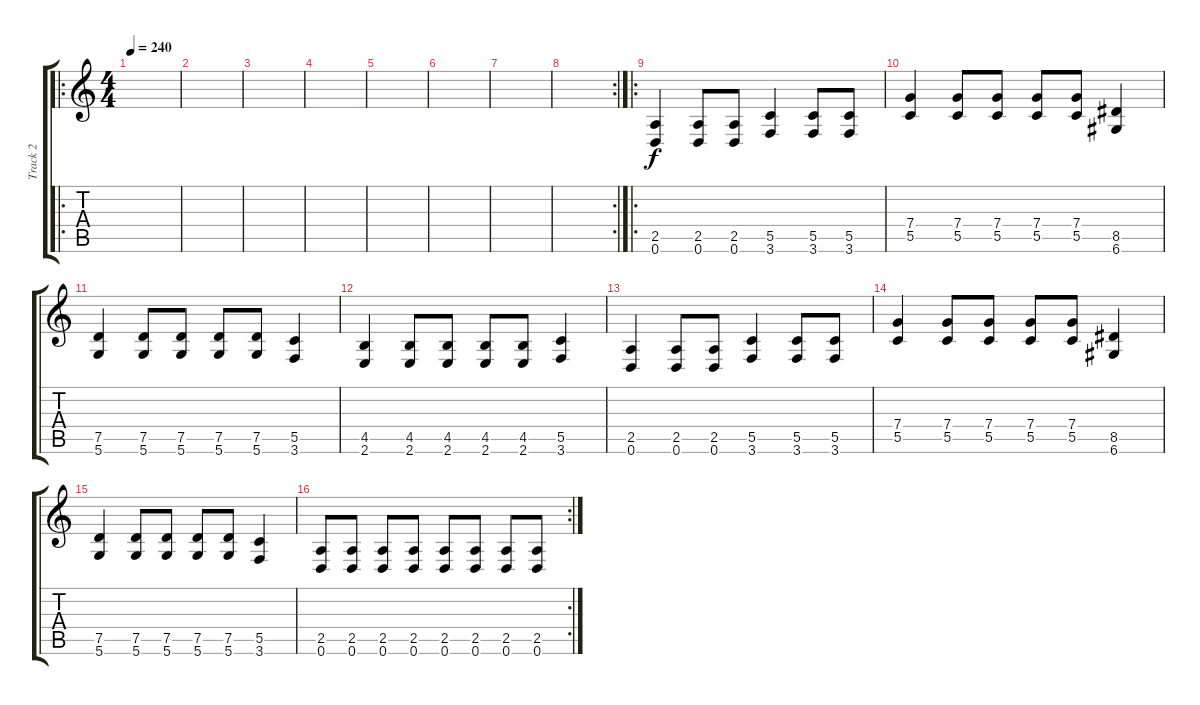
\track ("Track 2" "Track 2") {instrument overdrivenguitar}
\staff {score tabs}
\tuning (D4 A3 F3 C3 G2 D2) {hide}
\ro
\ts (4 4)
\tempo 240
\clef g2
\ks c
|
|
|
|
|
|
|
\rc 2
|
\ro
(2.5 0.6).4 (2.5 0.6).8 (2.5 0.6).8 (5.5 3.6).4 (5.5 3.6).8 (5.5 3.6).8 |
(7.4 5.5).4 (7.4 5.5).8 (7.4 5.5).8 (7.4 5.5).8 (7.4 5.5).8 (8.5 6.6).4 |
(7.5 5.6).4 (7.5 5.6).8 (7.5 5.6).8 (7.5 5.6).8 (7.5 5.6).8 (5.5 3.6).4 |
(4.5 2.6).4 (4.5 2.6).8 (4.5 2.6).8 (4.5 2.6).8 (4.5 2.6).8 (5.5 3.6).4 |
(2.5 0.6).4 (2.5 0.6).8 (2.5 0.6).8 (5.5 3.6).4 (5.5 3.6).8 (5.5 3.6).8 |
(7.4 5.5).4 (7.4 5.5).8 (7.4 5.5).8 (7.4 5.5).8 (7.4 5.5).8 (8.5 6.6).4 |
(7.5 5.6).4 (7.5 5.6).8 (7.5 5.6).8 (7.5 5.6).8 (7.5 5.6).8 (5.5 3.6).4 |
\rc 2
(2.5 0.6).8 (2.5 0.6).8 (2.5 0.6).8 (2.5 0.6).8 (2.5 0.6).8 (2.5 0.6).8 (2.5 0.6).8 (2.5 0.6).8
